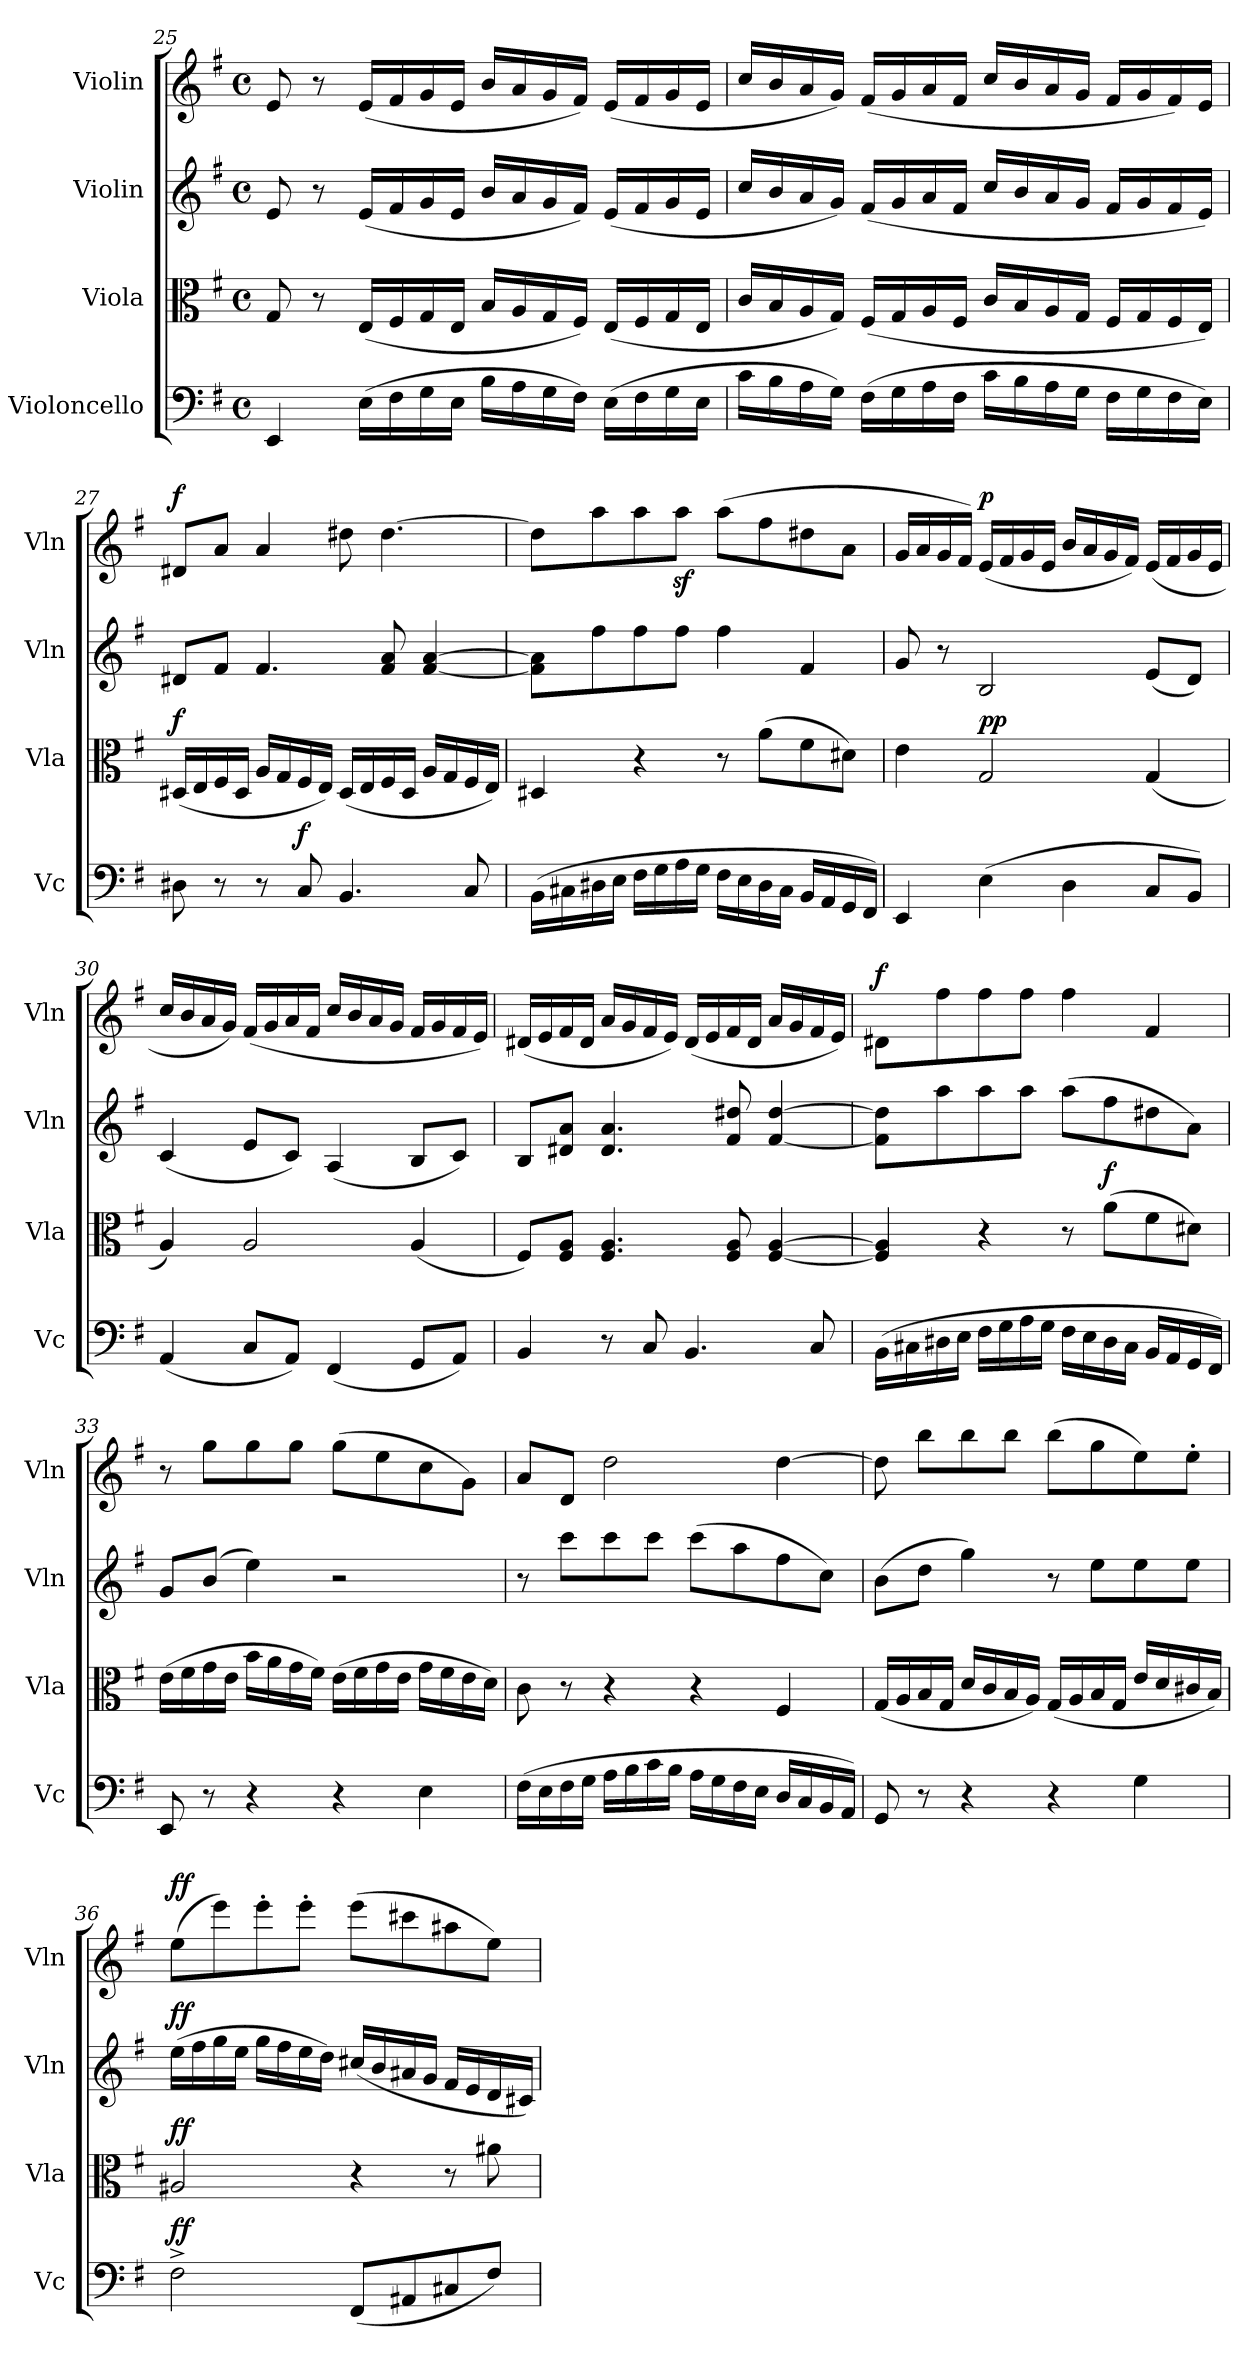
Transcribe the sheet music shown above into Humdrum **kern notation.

**kern	**dynam	**kern	**dynam	**kern	**dynam	**kern	**dynam
*part4	*part4	*part3	*part3	*part2	*part2	*part1	*part1
*staff4	*staff4	*staff3	*staff3	*staff2	*staff2	*staff1	*staff1
*I"Violoncello	*	*I"Viola	*	*I"Violin	*	*I"Violin	*
*I'Vc	*	*I'Vla	*	*I'Vln	*	*I'Vln	*
!!LO:LB:g=z
*clefF4	*	*clefC3	*	*clefG2	*	*clefG2	*
*k[f#]	*	*k[f#]	*	*k[f#]	*	*k[f#]	*
*M4/4	*	*M4/4	*	*M4/4	*	*M4/4	*
*met(c)	*	*met(c)	*	*met(c)	*	*met(c)	*
=25	=25	=25	=25	=25	=25	=25	=25
4EE/	.	8G/	.	8e/	.	8e/	.
.	.	8r	.	8r	.	8r	.
(16E\LL	.	(16E/LL	.	(16e/LL	.	(16e/LL	.
16F#\	.	16F#/	.	16f#/	.	16f#/	.
16G\	.	16G/	.	16g/	.	16g/	.
16E\JJ	.	16E/JJ	.	16e/JJ	.	16e/JJ	.
16B\LL	.	16B/LL	.	16b/LL	.	16b/LL	.
16A\	.	16A/	.	16a/	.	16a/	.
16G\	.	16G/	.	16g/	.	16g/	.
16F#\JJ)	.	16F#/JJ)	.	16f#/JJ)	.	16f#/JJ)	.
(16E\LL	.	(16E/LL	.	(16e/LL	.	(16e/LL	.
16F#\	.	16F#/	.	16f#/	.	16f#/	.
16G\	.	16G/	.	16g/	.	16g/	.
16E\JJ	.	16E/JJ	.	16e/JJ	.	16e/JJ	.
=26	=26	=26	=26	=26	=26	=26	=26
16c\LL	.	16c/LL	.	16cc/LL	.	16cc/LL	.
16B\	.	16B/	.	16b/	.	16b/	.
16A\	.	16A/	.	16a/	.	16a/	.
16G\JJ)	.	16G/JJ)	.	16g/JJ)	.	16g/JJ)	.
(16F#\LL	.	(16F#/LL	.	(16f#/LL	.	(16f#/LL	.
16G\	.	16G/	.	16g/	.	16g/	.
16A\	.	16A/	.	16a/	.	16a/	.
16F#\JJ	.	16F#/JJ	.	16f#/JJ	.	16f#/JJ	.
16c\LL	.	16c/LL	.	16cc/LL	.	16cc/LL	.
16B\	.	16B/	.	16b/	.	16b/	.
16A\	.	16A/	.	16a/	.	16a/	.
16G\JJ	.	16G/JJ	.	16g/JJ	.	16g/JJ	.
16F#\LL	.	16F#/LL	.	16f#/LL	.	16f#/LL	.
16G\	.	16G/	.	16g/	.	16g/	.
16F#\	.	16F#/	.	16f#/	.	16f#/)	.
16E\JJ)	.	16E/JJ)	.	16e/JJ)	.	16e/JJ	.
=27	=27	=27	=27	=27	=27	=27	=27
!	!	!	!LO:DY:a	!	!	!	!LO:DY:a
8D#X\	.	(16D#X/LL	f	8d#X/L	.	8d#X/L	f
.	.	16E/	.	.	.	.	.
8r	.	16F#/	.	8f#/J	.	8a/J	.
.	.	16D#/JJ	.	.	.	.	.
8r	.	16A/LL	.	4.f#/	.	4a/	.
.	.	16G/	.	.	.	.	.
!	!LO:DY:a	!	!	!	!	!	!
8C/	f	16F#/	.	.	.	.	.
.	.	16E/JJ)	.	.	.	.	.
4.BB/	.	(16D#/LL	.	.	.	8dd#X\	.
.	.	16E/	.	.	.	.	.
.	.	16F#/	.	8f#/ 8a/	.	[4.dd#\	.
.	.	16D#/JJ	.	.	.	.	.
.	.	16A/LL	.	[4f#/ [4a/	.	.	.
.	.	16G/	.	.	.	.	.
8C/	.	16F#/	.	.	.	.	.
.	.	16E/JJ)	.	.	.	.	.
=28	=28	=28	=28	=28	=28	=28	=28
(16BB\LL	.	4D#X/	.	8f#\] 8a\]L	.	8dd#\L]	.
16C#X\	.	.	.	.	.	.	.
16D#X\	.	.	.	8ff#\	.	8aa\	.
16E\JJ	.	.	.	.	.	.	.
16F#\LL	.	4r	.	8ff#\	.	8aa\	.
16G\	.	.	.	.	.	.	.
16A\	.	.	.	8ff#\J	.	8aaz>\J	.
16G\JJ	.	.	.	.	.	.	.
16F#\LL	.	8r	.	4ff#\	.	(8aa\L	.
16E\	.	.	.	.	.	.	.
16D#\	.	(8a\L	.	.	.	8ff#\	.
16C#\JJ	.	.	.	.	.	.	.
16BB/LL	.	8f#\	.	4f#/	.	8dd#X\	.
16AA/	.	.	.	.	.	.	.
16GG/	.	8d#X\J)	.	.	.	8a\J	.
16FF#/JJ)	.	.	.	.	.	.	.
=29	=29	=29	=29	=29	=29	=29	=29
4EE/	.	4e\	.	8g/	.	16g/LL	.
.	.	.	.	.	.	16a/	.
.	.	.	.	8r	.	16g/	.
.	.	.	.	.	.	16f#/JJ)	.
!	!	!	!LO:DY:a	!	!	!	!
!	!	!	!LO:DY:n=1:a	!	!	!	!LO:DY:a
(4E\	.	2G/	p p	2B/	.	(16e/LL	p
.	.	.	.	.	.	16f#/	.
.	.	.	.	.	.	16g/	.
.	.	.	.	.	.	16e/JJ	.
4D\	.	.	.	.	.	16b/LL	.
.	.	.	.	.	.	16a/	.
.	.	.	.	.	.	16g/	.
.	.	.	.	.	.	16f#/JJ)	.
8C/L	.	(4G/	.	(8e/L	.	(16e/LL	.
.	.	.	.	.	.	16f#/	.
8BB/J)	.	.	.	8d/J)	.	16g/	.
.	.	.	.	.	.	16e/JJ	.
!!LO:PB:g=z
=30	=30	=30	=30	=30	=30	=30	=30
(4AA/	.	4A/)	.	(4c/	.	16cc/LL	.
.	.	.	.	.	.	16b/	.
.	.	.	.	.	.	16a/	.
.	.	.	.	.	.	16g/JJ)	.
8C/L	.	2A/	.	8e/L	.	(16f#/LL	.
.	.	.	.	.	.	16g/	.
8AA/J)	.	.	.	8c/J)	.	16a/	.
.	.	.	.	.	.	16f#/JJ	.
(4FF#/	.	.	.	(4A/	.	16cc/LL	.
.	.	.	.	.	.	16b/	.
.	.	.	.	.	.	16a/	.
.	.	.	.	.	.	16g/JJ	.
8GG/L	.	(4A/	.	8B/L	.	16f#/LL	.
.	.	.	.	.	.	16g/	.
8AA/J)	.	.	.	8c/J)	.	16f#/	.
.	.	.	.	.	.	16e/JJ)	.
=31	=31	=31	=31	=31	=31	=31	=31
4BB/	.	8F#/L)	.	8B/L	.	(16d#X/LL	.
.	.	.	.	.	.	16e/	.
.	.	8F#/ 8A/J	.	8d#X/ 8a/J	.	16f#/	.
.	.	.	.	.	.	16d#/JJ	.
8r	.	4.F#/ 4.A/	.	4.d#/ 4.a/	.	16a/LL	.
.	.	.	.	.	.	16g/	.
8C/	.	.	.	.	.	16f#/	.
.	.	.	.	.	.	16e/JJ)	.
4.BB/	.	.	.	.	.	(16d#/LL	.
.	.	.	.	.	.	16e/	.
.	.	8F#/ 8A/	.	8f#/ 8dd#X/	.	16f#/	.
.	.	.	.	.	.	16d#/JJ	.
.	.	[4F#/ [4A/	.	[4f#/ [4dd#/	.	16a/LL	.
.	.	.	.	.	.	16g/	.
8C/	.	.	.	.	.	16f#/	.
.	.	.	.	.	.	16e/JJ)	.
=32	=32	=32	=32	=32	=32	=32	=32
!	!	!	!	!	!	!	!LO:DY:a
(16BB\LL	.	4F#/] 4A/]	.	8f#\] 8dd#\]L	.	8d#X\L	f
16C#X\	.	.	.	.	.	.	.
16D#X\	.	.	.	8aa\	.	8ff#\	.
16E\JJ	.	.	.	.	.	.	.
16F#\LL	.	4r	.	8aa\	.	8ff#\	.
16G\	.	.	.	.	.	.	.
16A\	.	.	.	8aa\J	.	8ff#\J	.
16G\JJ	.	.	.	.	.	.	.
16F#\LL	.	8r	.	(8aa\L	.	4ff#\	.
16E\	.	.	.	.	.	.	.
!	!	!	!LO:DY:a	!	!	!	!
16D#\	.	(8a\L	f	8ff#\	.	.	.
16C#\JJ	.	.	.	.	.	.	.
16BB/LL	.	8f#\	.	8dd#X\	.	4f#/	.
16AA/	.	.	.	.	.	.	.
16GG/	.	8d#X\J)	.	8a\J)	.	.	.
16FF#/JJ)	.	.	.	.	.	.	.
=33	=33	=33	=33	=33	=33	=33	=33
8EE/	.	(16e\LL	.	8g/L	.	8r	.
.	.	16f#\	.	.	.	.	.
8r	.	16g\	.	(8b/J	.	8gg\L	.
.	.	16e\JJ	.	.	.	.	.
4r	.	16b\LL	.	4ee\)	.	8gg\	.
.	.	16a\	.	.	.	.	.
.	.	16g\	.	.	.	8gg\J	.
.	.	16f#\JJ)	.	.	.	.	.
4r	.	(16e\LL	.	2r	.	(8gg\L	.
.	.	16f#\	.	.	.	.	.
.	.	16g\	.	.	.	8ee\	.
.	.	16e\JJ	.	.	.	.	.
4E\	.	16g\LL	.	.	.	8cc\	.
.	.	16f#\	.	.	.	.	.
.	.	16e\	.	.	.	8g\J)	.
.	.	16d\JJ)	.	.	.	.	.
!!LO:LB:g=z
=34	=34	=34	=34	=34	=34	=34	=34
(16F#\LL	.	8c\	.	8r	.	8a/L	.
16E\	.	.	.	.	.	.	.
16F#\	.	8r	.	8ccc\L	.	8d/J	.
16G\JJ	.	.	.	.	.	.	.
16A\LL	.	4r	.	8ccc\	.	2dd\	.
16B\	.	.	.	.	.	.	.
16c\	.	.	.	8ccc\J	.	.	.
16B\JJ	.	.	.	.	.	.	.
16A\LL	.	4r	.	(8ccc\L	.	.	.
16G\	.	.	.	.	.	.	.
16F#\	.	.	.	8aa\	.	.	.
16E\JJ	.	.	.	.	.	.	.
16D/LL	.	4F#/	.	8ff#\	.	[4dd\	.
16C/	.	.	.	.	.	.	.
16BB/	.	.	.	8cc\J)	.	.	.
16AA/JJ)	.	.	.	.	.	.	.
=35	=35	=35	=35	=35	=35	=35	=35
8GG/	.	(16G/LL	.	(8b\L	.	8dd\]	.
.	.	16A/	.	.	.	.	.
8r	.	16B/	.	8dd\J	.	8bb\L	.
.	.	16G/JJ	.	.	.	.	.
4r	.	16d/LL	.	4gg\)	.	8bb\	.
.	.	16c/	.	.	.	.	.
.	.	16B/	.	.	.	8bb\J	.
.	.	16A/JJ)	.	.	.	.	.
4r	.	(16G/LL	.	8r	.	(8bb\L	.
.	.	16A/	.	.	.	.	.
.	.	16B/	.	8ee\L	.	8gg\	.
.	.	16G/JJ	.	.	.	.	.
4G\	.	16e/LL	.	8ee\	.	8ee\)	.
.	.	16d/	.	.	.	.	.
.	.	16c#X/	.	8ee\J	.	8ee'\J	.
.	.	16B/JJ)	.	.	.	.	.
=36	=36	=36	=36	=36	=36	=36	=36
!	!LO:DY:a	!	!LO:DY:a	!	!LO:DY:a	!	!LO:DY:a
2F#^\	ff	2A#X/	ff	(16ee\LL	ff	(8ee\L	ff
.	.	.	.	16ff#\	.	.	.
.	.	.	.	16gg\	.	8eee\)	.
.	.	.	.	16ee\JJ	.	.	.
.	.	.	.	16gg\LL	.	8eee'\	.
.	.	.	.	16ff#\	.	.	.
.	.	.	.	16ee\	.	8eee'\J	.
.	.	.	.	16dd\JJ)	.	.	.
(8FF#/L	.	4r	.	(16cc#X/LL	.	(8eee\L	.
.	.	.	.	16b/	.	.	.
8AA#X/	.	.	.	16a#X/	.	8ccc#X\	.
.	.	.	.	16g/JJ	.	.	.
8C#X/	.	8r	.	16f#/LL	.	8aa#X\	.
.	.	.	.	16e/	.	.	.
8F#/J)	.	8a#X\	.	16d/	.	8ee\J)	.
.	.	.	.	16c#X/JJ)	.	.	.
=	=	=	=	=	=	=	=
*-	*-	*-	*-	*-	*-	*-	*-
